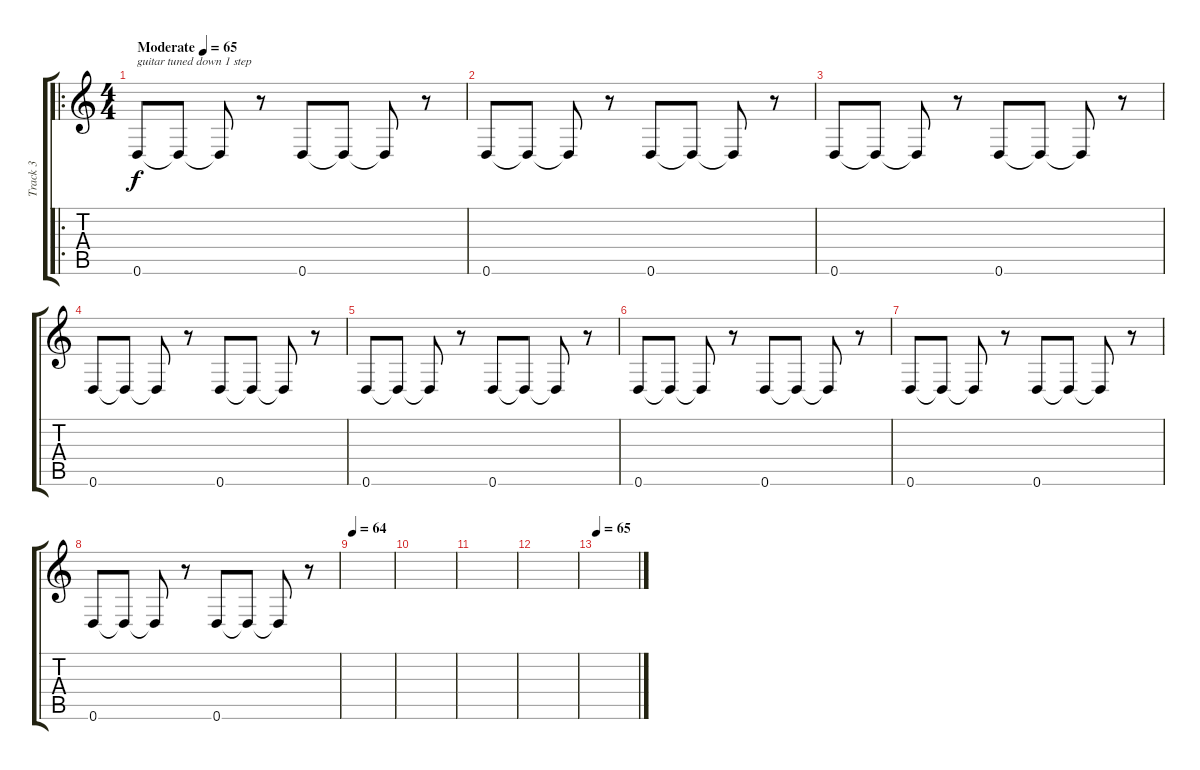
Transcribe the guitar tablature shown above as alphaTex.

\track ("Track 3" "Track 3") {instrument distortionguitar}
\staff {score tabs}
\tuning (D4 A3 F3 C3 G2 D2) {hide}
\ro
\ts (4 4)
\tempo (65 "Moderate")
\clef g2
\ks c
0.6.8{txt "guitar tuned down 1 step" dy f instrument distortionguitar} 0.6{t}.8 0.6{t}.8 r.8 0.6.8 0.6{t}.8 0.6{t}.8 r.8 |
0.6.8 0.6{t}.8 0.6{t}.8 r.8 0.6.8 0.6{t}.8 0.6{t}.8 r.8 |
0.6.8 0.6{t}.8 0.6{t}.8 r.8 0.6.8 0.6{t}.8 0.6{t}.8 r.8 |
0.6.8 0.6{t}.8 0.6{t}.8 r.8 0.6.8 0.6{t}.8 0.6{t}.8 r.8 |
0.6.8 0.6{t}.8 0.6{t}.8 r.8 0.6.8 0.6{t}.8 0.6{t}.8 r.8 |
0.6.8 0.6{t}.8 0.6{t}.8 r.8 0.6.8 0.6{t}.8 0.6{t}.8 r.8 |
0.6.8 0.6{t}.8 0.6{t}.8 r.8 0.6.8 0.6{t}.8 0.6{t}.8 r.8 |
0.6.8 0.6{t}.8 0.6{t}.8 r.8 0.6.8 0.6{t}.8 0.6{t}.8 r.8 |
\tempo 64
|
|
|
|
\tempo 65
